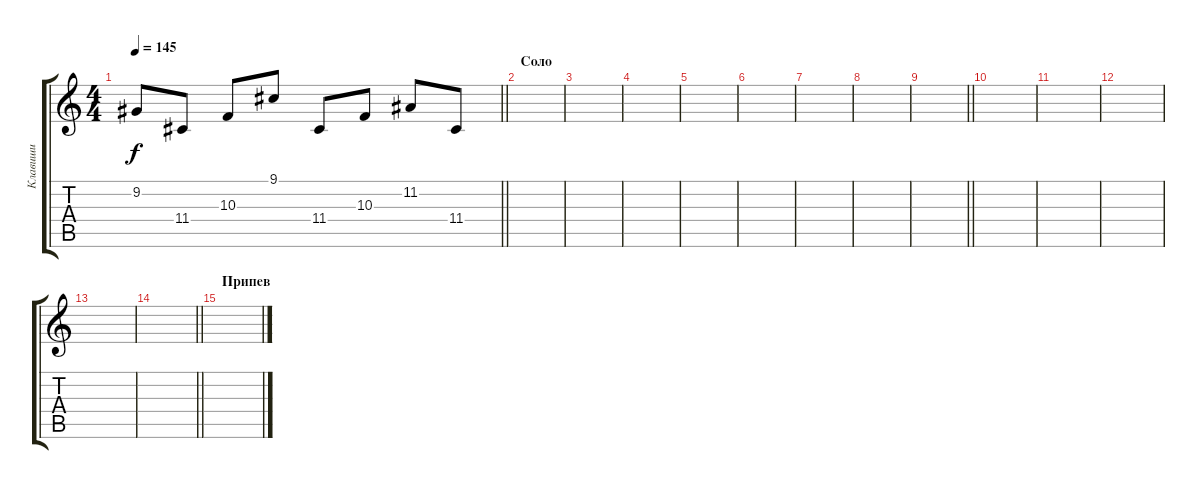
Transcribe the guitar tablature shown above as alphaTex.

\track ("Клавиши" "Клавиши") {instrument acousticgrandpiano}
\staff {score tabs}
\tuning (E4 B3 G3 D3 A2 E2) {hide}
\ts (4 4)
\tempo 145
\clef g2
\barLineRight lightlight
\ks c
9.2.8{dy f} 11.4.8 10.3.8 9.1.8 11.4.8 10.3.8 11.2.8 11.4.8 |
\section ("" "Соло")
|
|
|
|
|
|
|
\barLineRight lightlight
|
\section ("" " ")
|
|
|
|
\barLineRight lightlight
|
\section ("" "Припев")
